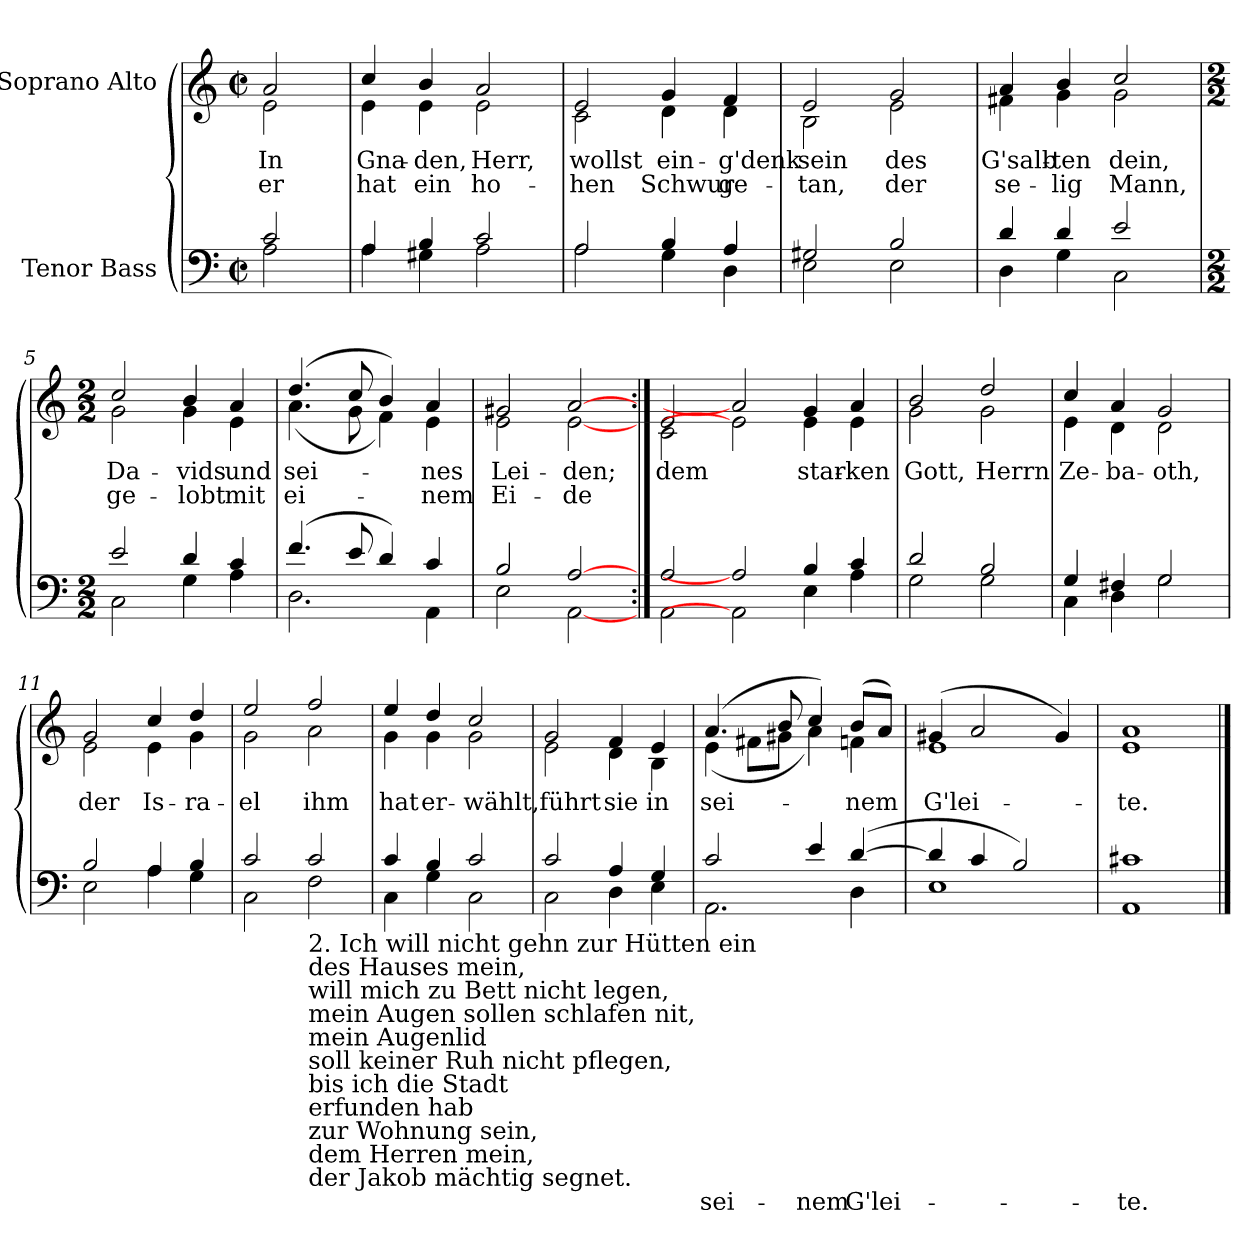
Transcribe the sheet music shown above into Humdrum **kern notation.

**kern	**text	**kern	**text	**text
*part2	*part2	*part1	*part1	*part1
*staff2	*staff2	*staff1	*staff1	*staff1
*I"Tenor Bass	*	*I"Soprano Alto	*	*
*clefF4	*	*clefG2	*	*
*k[]	*	*k[]	*	*
*C:	*	*C:	*	*
*M2/2	*	*M2/2	*	*
*met(c|)	*	*met(c|)	*	*
=	=	=	=	=
*^	*	*	*	*
!	!	!	!LO:TX:a:cj:t=Cornelius Becker\n(1561-1604)	!	!
!	!	!	!LO:TX:a:cj:t=Psalm 132, SWV 237	!	!
!	!	!	!LO:TX:a:cj:t=Heinrich Schütz\n(1585-1672)	!	!
!	!	!	!	!LO:LY:b	!LO:LY:b
*	*	*	*^	*	*
2c/	2A\	.	2a/	2e\	In	er
=1	=1	=1	=1	=1	=1	=1
!	!	!	!	!	!LO:LY:b	!LO:LY:b
4A/	4A\	.	4cc/	4e\	Gna-	-hat
!	!	!	!	!	!LO:LY:b	!LO:LY:b
4B/	4G#X\	.	4b/	4e\	den,	ein
!	!	!	!	!	!LO:LY:b	!LO:LY:b
2c/	2A\	.	2a/	2e\	Herr,	ho-
=2	=2	=2	=2	=2	=2	=2
!	!	!	!	!	!LO:LY:b	!LO:LY:b
2A/	2A\	.	2e/	2c\	-wollst	hen
!	!	!	!	!	!LO:LY:b	!LO:LY:b
4B/	4G\	.	4g/	4d\	ein-	-Schwur
!	!	!	!	!	!LO:LY:b	!LO:LY:b
4A/	4D\	.	4f/	4d\	g'denk	ge-
=3	=3	=3	=3	=3	=3	=3
!	!	!	!	!	!LO:LY:b	!LO:LY:b
2G#X/	2E\	.	2e/	2B\	-sein	tan,
!	!	!	!	!	!LO:LY:b	!LO:LY:b
2B/	2E\	.	2g/	2e\	des	der
=4	=4	=4	=4	=4	=4	=4
!	!	!	!	!	!LO:LY:b	!LO:LY:b
4d/	4D\	.	4a/	4f#X\	G'salb-	-se-
!	!	!	!	!	!LO:LY:b	!LO:LY:b
4d/	4G\	.	4b/	4g\	-ten	lig
!	!	!	!	!	!LO:LY:b	!LO:LY:b
2e/	2C\	.	2cc/	2g\	dein,	Mann,
!!LO:LB:g=z	!!
=5	=5	=5	=5	=5	=5	=5
*M2/2	*	*	*M2/2	*	*	*
!	!	!	!	!	!LO:LY:b	!LO:LY:b
2e/	2C\	.	2cc/	2g\	Da-	-ge-
!	!	!	!	!	!LO:LY:b	!LO:LY:b
4d/	4G\	.	4b/	4g\	-vids	lobt
!	!	!	!	!	!LO:LY:b	!LO:LY:b
4c/	4A\	.	4a/	4e\	und	mit
=6	=6	=6	=6	=6	=6	=6
!	!	!	!	!	!LO:LY:b	!LO:LY:b
(>4.f/	2.D\	.	(>4.dd/	(<4.a\	sei-	ei-
8e/	.	.	8cc/	8g\	.	.
4d/)	.	.	4b/)	4f\)	.	.
!	!	!	!	!	!LO:LY:b	!LO:LY:b
4c/	4AA\	.	4a/	4e\	nes	nem
=7	=7	=7	=7	=7	=7	=7
!	!	!	!	!	!LO:LY:b	!LO:LY:b
2B/	2E\	.	2g#X/	2e\	Lei-	-Ei-
!	!	!	!	!	!LO:LY:b	!LO:LY:b
[2A/	[2AA\	.	[2a/	[2e\	-den;	de
=8:|!	=8:|!	=8:|!	=8:|!	=8:|!	=8:|!	=8:|!
!	!	!	!	!	!LO:LY:b	!
2A/	2AA\	.	2e/	2c\	dem	.
2A/]	2AA\]	.	2a/]	2e\]	.	.
!	!	!	!	!	!LO:LY:b	!
4B/	4E\	.	4g/	4e\	star-	.
!	!	!	!	!	!LO:LY:b	!
4c/	4A\	.	4a/	4e\	-ken	.
=9	=9	=9	=9	=9	=9	=9
!	!	!	!	!	!LO:LY:b	!
2d/	2G\	.	2b/	2g\	Gott,	.
!	!	!	!	!	!LO:LY:b	!
2B/	2G\	.	2dd/	2g\	Herrn	.
=10	=10	=10	=10	=10	=10	=10
!	!	!	!	!	!LO:LY:b	!
4G/	4C\	.	4cc/	4e\	Ze-	.
!	!	!	!	!	!LO:LY:b	!
4F#X/	4D\	.	4a/	4d\	-ba-	.
!	!	!	!	!	!LO:LY:b	!
2G/	2G\	.	2g/	2d\	-oth,	.
!!LO:LB:g=z	!!
=11	=11	=11	=11	=11	=11	=11
!	!	!	!	!	!LO:LY:b	!
2B/	2E\	.	2g/	2e\	der	.
!	!	!	!	!	!LO:LY:b	!
4A/	4A\	.	4cc/	4e\	Is-	.
!	!	!	!	!	!LO:LY:b	!
4B/	4G\	.	4dd/	4g\	-ra-	.
=12	=12	=12	=12	=12	=12	=12
!	!	!	!	!	!LO:LY:b	!
2c/	2C\	.	2ee/	2g\	-el	.
!LO:TX:b:t=2. Ich will nicht gehn zur Hütten ein\ndes Hauses mein,\nwill mich zu Bett nicht legen,\nmein Augen sollen schlafen nit,\nmein Augenlid\nsoll keiner Ruh nicht pflegen,\nbis ich die Stadt\nerfunden hab\nzur Wohnung sein,\ndem Herren mein,\nder Jakob mächtig segnet.	!	!	!	!	!	!
!	!	!	!	!	!LO:LY:b	!
2c/	2F\	.	2ff/	2a\	ihm	.
=13	=13	=13	=13	=13	=13	=13
!	!	!	!	!	!LO:LY:b	!
4c/	4C\	.	4ee/	4g\	hat	.
!	!	!	!	!	!LO:LY:b	!
4B/	4G\	.	4dd/	4g\	er-	.
!	!	!	!	!	!LO:LY:b	!
2c/	2C\	.	2cc/	2g\	-wählt,	.
=14	=14	=14	=14	=14	=14	=14
!	!	!	!	!	!LO:LY:b	!
2c/	2C\	.	2g/	2e\	führt	.
!	!	!	!	!	!LO:LY:b	!
4A/	4D\	.	4f/	4d\	sie	.
!	!	!	!	!	!LO:LY:b	!
4G/	4E\	.	4e/	4B\	in	.
=15	=15	=15	=15	=15	=15	=15
!	!	!LO:LY:a	!	!	!LO:LY:b	!
2c/	2.AA\	sei-	(>4.a/	(<4e\	sei-	.
.	.	.	.	8f#X\L	.	.
.	.	.	8b/	8g#X\J	.	.
!	!	!LO:LY:a	!	!	!	!
4e/	.	-nem	4cc/)	4a\)	.	.
!	!	!LO:LY:a	!	!	!LO:LY:b	!
(>[4d/	4D\	G'lei-	(>8b/L	4fn\	nem	.
.	.	.	8a/J)	.	.	.
=16	=16	=16	=16	=16	=16	=16
!	!	!	!	!	!LO:LY:b	!
4d/]	1E\	.	(>4g#X/	1e\	G'lei-	.
4c/	.	.	2a/	.	.	.
2B/)	.	.	.	.	.	.
.	.	.	4g#/)	.	.	.
=17	=17	=17	=17	=17	=17	=17
!	!	!LO:LY:a	!	!	!LO:LY:b	!
1c#X/	1AA\	te.	1a/	1e\	te.	.
*v	*v	*	*	*	*	*
*	*	*v	*v	*	*
==	==	==	==	==
*-	*-	*-	*-	*-
